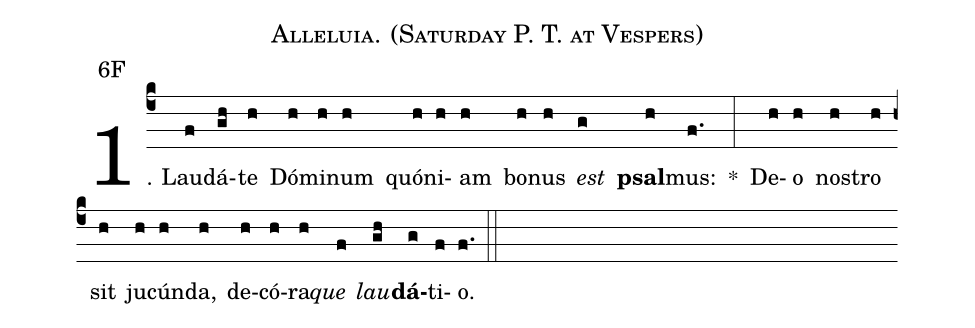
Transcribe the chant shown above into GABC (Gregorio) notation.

name:Alleluia. (Saturday P. T. at Vespers);
office-part:Antiphona;
mode:6;
annotation:6F;
%%
(c4) 1. Lau(f)dá(gh)te(h) Dó(h)mi(h)num(h) quón(h)i(h)am(h) bo(h)nus(h) <i>est</i>(g) <b>psal</b>(h)mus:(f.) *(:) De(h)o(h) nos(h)tro(h) sit(h) ju(h)cún(h)da,(h) de(h)có(h)ra(h)<i>que</i>(f) <i>lau</i>(gh)<b>dá</b>(g)ti(f)o.(f.) (::)
